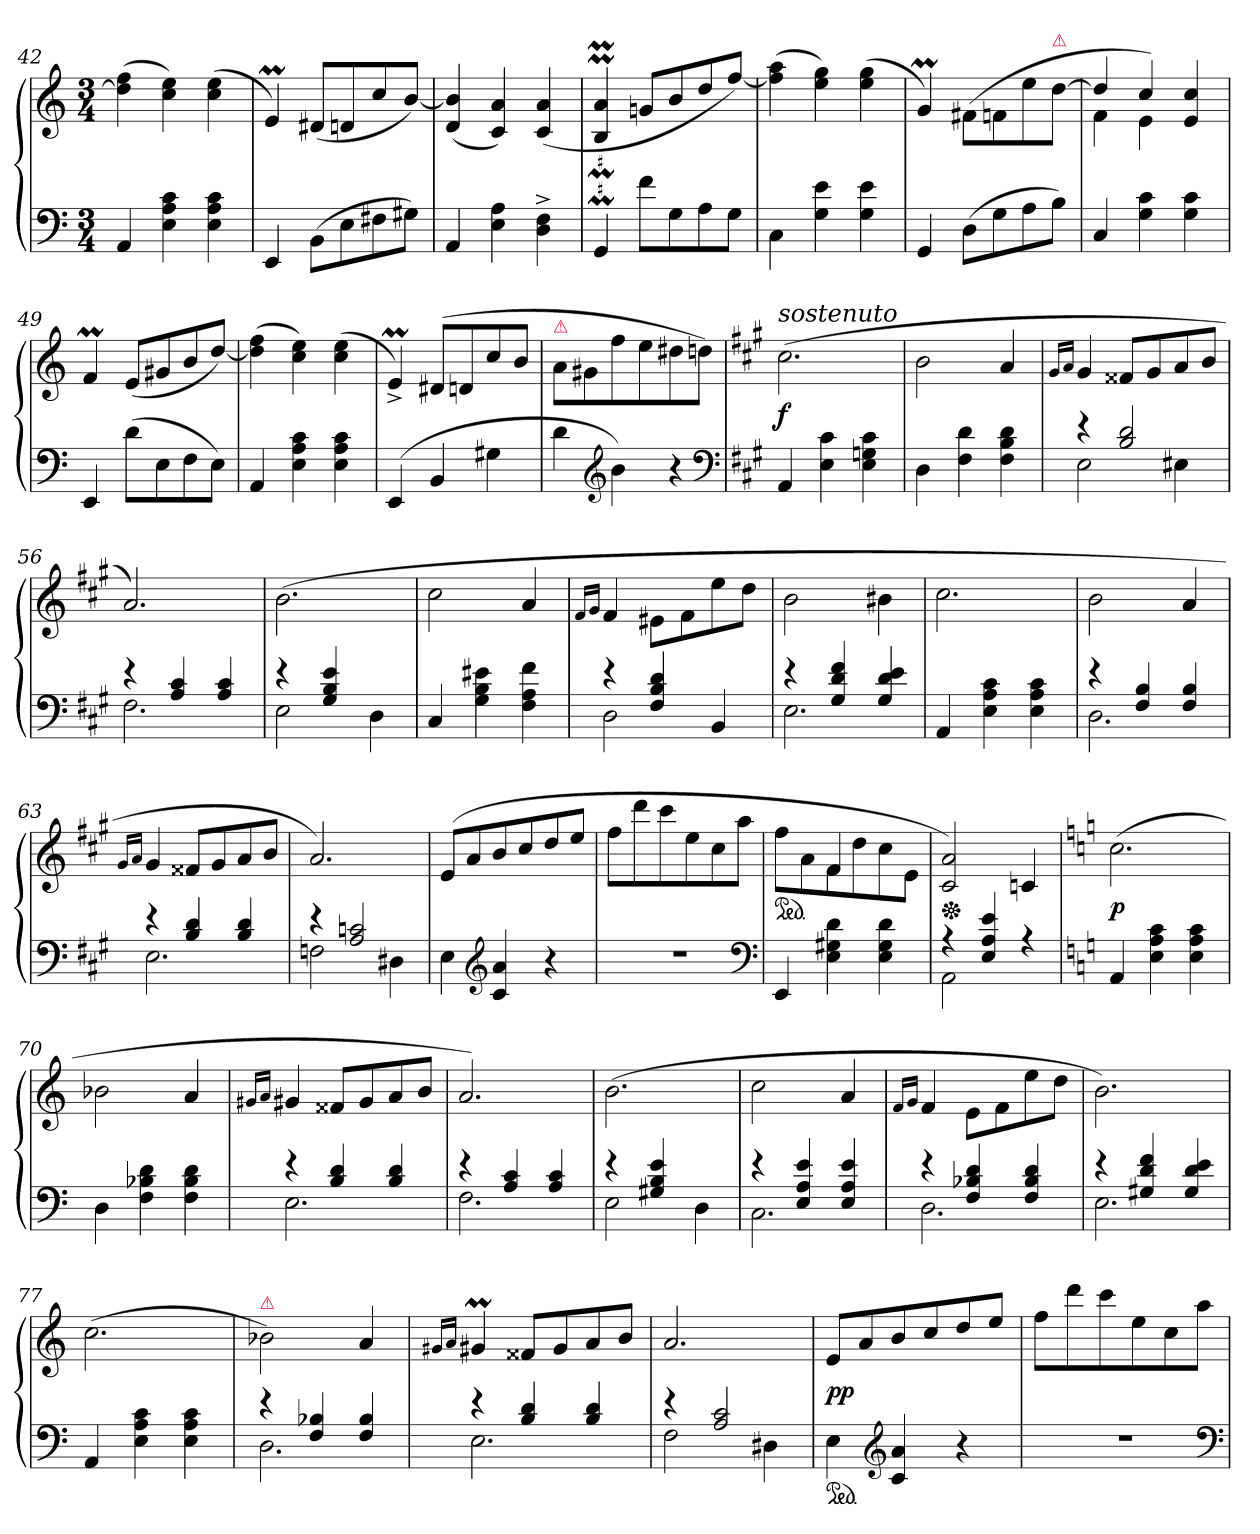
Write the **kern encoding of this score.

**kern	**kern	**dynam
*part1	*part1	*part1
*staff2	*staff1	*staff1/2
*clefF4	*clefG2	*
*k[]	*k[]	*
*a:	*a:	*
*M3/4	*M3/4	*
=42	=42	=42
4AA	(>4dd] 4ff	.
4E 4A 4c	4cc 4ee)	.
4E 4A 4c	(>4cc 4ee	.
=43	=43	=43
4EE	4em)	.
(>8BBL	(<8d#XL	.
8E	8dn	.
8F#X	8cc	.
8G#XJ)	[8bJ)	.
=44	=44	=44
4AA	(<4d 4b]	.
4E 4A	4c 4a)	.
4D^> 4F^>	(<4c 4a	.
=45	=45	=45
4GG	4BM 4aM	.
8fL	8gn/L	.
8G	8b	.
8A	8dd	.
8GJ	[8ffJ)	.
=46	=46	=46
4C\	(>4ff] 4aa	.
4G 4e	4ee 4gg)	.
4G 4e	(>4ee 4gg	.
=47	=47	=47
4GG	4gM/)	.
(>8DL	(>8f#X\L	.
8G	8fn	.
8A	8ee	.
!	!LO:TX:a:color=crimson:t=⚠	!
8BJ)	[8ddJ	.
=48	=48	=48
*	*^	*
4C/	4dd]	4f	.
4G 4c	4cc)	4e	.
4G 4c	4e 4cc	4ryy	.
*	*v	*v	*
=49	=49	=49
4EE	4fM	.
(>8dL	(<8eL	.
8E	8g#X	.
8F	8b	.
8EJ)	[8ddJ)	.
=50	=50	=50
4AA	(>4dd] 4ff	.
4E 4A 4c	4cc 4ee)	.
4E 4A 4c	(>4cc 4ee	.
=51	=51	=51
(>4EE	4em^</)	.
4BB	(>8d#X/L	.
.	8dn	.
4G#X	8cc	.
.	8bJ	.
=52	=52	=52
!	!LO:TX:a:color=crimson:t=⚠	!
4d	8aL	.
*clefG2	*	*
.	8g#X	.
4b)	8ff	.
.	8ee	.
4r	8dd#X	.
.	8ddnJ)	.
*clefF4	*	*
=53	=53	=53
*k[f#c#g#]	*k[f#c#g#]	*
!	!LO:TX:a:i:t=sostenuto	!
4AA	(>2.cc#	f
4E 4c#	.	.
4E 4Gn 4c#	.	.
=54	=54	=54
4D	2b	.
4F# 4d	.	.
4F# 4B 4d	4a/	.
=55	=55	=55
.	16qqg#/LL	.
.	16qqa/JJ	.
*^	*	*
4re	2E	4g#/	.
2B 2d	.	8f##X/L	.
.	.	8g#	.
.	4E#X	8a	.
.	.	8bJ	.
=56	=56	=56	=56
4re	2.F#	2.a/)	.
4A 4c#	.	.	.
4A 4c#	.	.	.
=57	=57	=57	=57
4re	2E	(>2.b	.
4G# 4B 4e	.	.	.
4rgyy	4D	.	.
*v	*v	*	*
=58	=58	=58
4C#/	2cc#	.
4G# 4B 4e#X	.	.
4F# 4A 4f#	4a/	.
=59	=59	=59
.	16qqf#/LL	.
.	16qqg#/JJ	.
*^	*	*
4re	2D	4f#/	.
4F# 4B 4d	.	8e#X\L	.
.	.	8f#	.
4BB	4ryy	8ee	.
.	.	8ddJ	.
=60	=60	=60	=60
4re	2.E	2b	.
4G# 4d 4f#	.	.	.
4G# 4d 4e	.	4b#X	.
*v	*v	*	*
=61	=61	=61
4AA/	2.cc#	.
4E 4A 4c#	.	.
4E 4A 4c#	.	.
=62	=62	=62
*^	*	*
4re	2.D	2b	.
4F# 4B	.	.	.
4F# 4B	.	4a	.
=63	=63	=63	=63
.	.	16qqg#/LL	.
.	.	16qqa/JJ	.
4re	2.E	4g#/	.
4B 4d	.	8f##X/L	.
.	.	8g#	.
4B 4d	.	8a	.
.	.	8bJ	.
=64	=64	=64	=64
4re	2Fn	2.a/)	.
2A 2cn	.	.	.
.	4D#X	.	.
*v	*v	*	*
=65	=65	=65
4E	(>8eL	.
.	8a	.
*clefG2	*	*
4c# 4a	8b	.
.	8cc#	.
4r	8dd	.
.	8eeJ	.
=66	=66	=66
2.rdd	8ff#L	.
.	8ddd	.
.	8ccc#	.
.	8ee	.
.	8cc#	.
.	8aaJ	.
*clefF4	*	*
=67	=67	=67
*	*^	*
*	*ped	*	*
4EE	4ryy	8ff#L	.
.	.	8a	.
4E 4G#X 4d	4f#	8f#	.
.	.	8dd	.
4E 4G# 4d	4ryy	8cc#	.
.	.	8eJ	.
*	*v	*v	*
=68	=68	=68
*^	*	*
*	*	*Xped	*
4rA	2AA	2c# 2a)	.
4E 4A 4e	.	.	.
4rA	4ryy	4cn	.
*v	*v	*	*
=69	=69	=69
*k[]	*k[]	*
4AA	(>2.cc	p
4E 4A 4c	.	.
4E 4A 4c	.	.
=70	=70	=70
4D	2b-X	.
4F 4B-X 4d	.	.
4F 4B- 4d	4a/	.
=71	=71	=71
.	16qqg#X/LL	.
.	16qqa/JJ	.
*^	*	*
4re	2.E	4g#X	.
4B 4d	.	8f##XL	.
.	.	8g#	.
4B 4d	.	8a	.
.	.	8bJ	.
=72	=72	=72	=72
4re	2.F	2.a)	.
4A 4c	.	.	.
4A 4c	.	.	.
=73	=73	=73	=73
4re	2E	(>2.b	.
4G#X 4B 4e	.	.	.
4ryy	4D	.	.
=74	=74	=74	=74
4re	2.C	2cc	.
4E 4A 4e	.	.	.
4E 4A 4e	.	4a/	.
=75	=75	=75	=75
.	.	16qqf/LL	.
.	.	16qqg/JJ	.
4re	2.D	4f/	.
4F 4B-X 4d	.	8e\L	.
.	.	8f	.
4F 4B- 4d	.	8ee	.
.	.	8ddJ	.
=76	=76	=76	=76
4re	2.E	2.b)	.
4G#X 4d 4f	.	.	.
4G# 4d 4e	.	.	.
*v	*v	*	*
=77	=77	=77
4AA	(>2.cc	.
4E 4A 4c	.	.
4E 4A 4c	.	.
=78	=78	=78
*^	*	*
!	!	!LO:TX:a:color=crimson:t=⚠	!
4re	2.D	2b-X)	.
4F 4B-X	.	.	.
4F 4B-	.	4a/	.
=79	=79	=79	=79
.	.	16qqg#X/LL	.
.	.	16qqa/JJ	.
4re	2.E	4g#Xm	.
4B 4d	.	8f##XL	.
.	.	8g#	.
4B 4d	.	8a	.
.	.	8bJ	.
=80	=80	=80	=80
4re	2F	2.a	.
2A 2c	.	.	.
.	4D#X	.	.
*v	*v	*	*
=81	=81	=81
*ped	*	*
4E	8eL	pp
.	8a	.
*clefG2	*	*
4c 4a	8b	.
.	8cc	.
4r	8dd	.
.	8eeJ	.
=82	=82	=82
2.r	8ffL	.
.	8ddd	.
.	8ccc	.
.	8ee	.
.	8cc	.
.	8aaJ	.
*clefF4	*	*
=	=	=
*-	*-	*-
